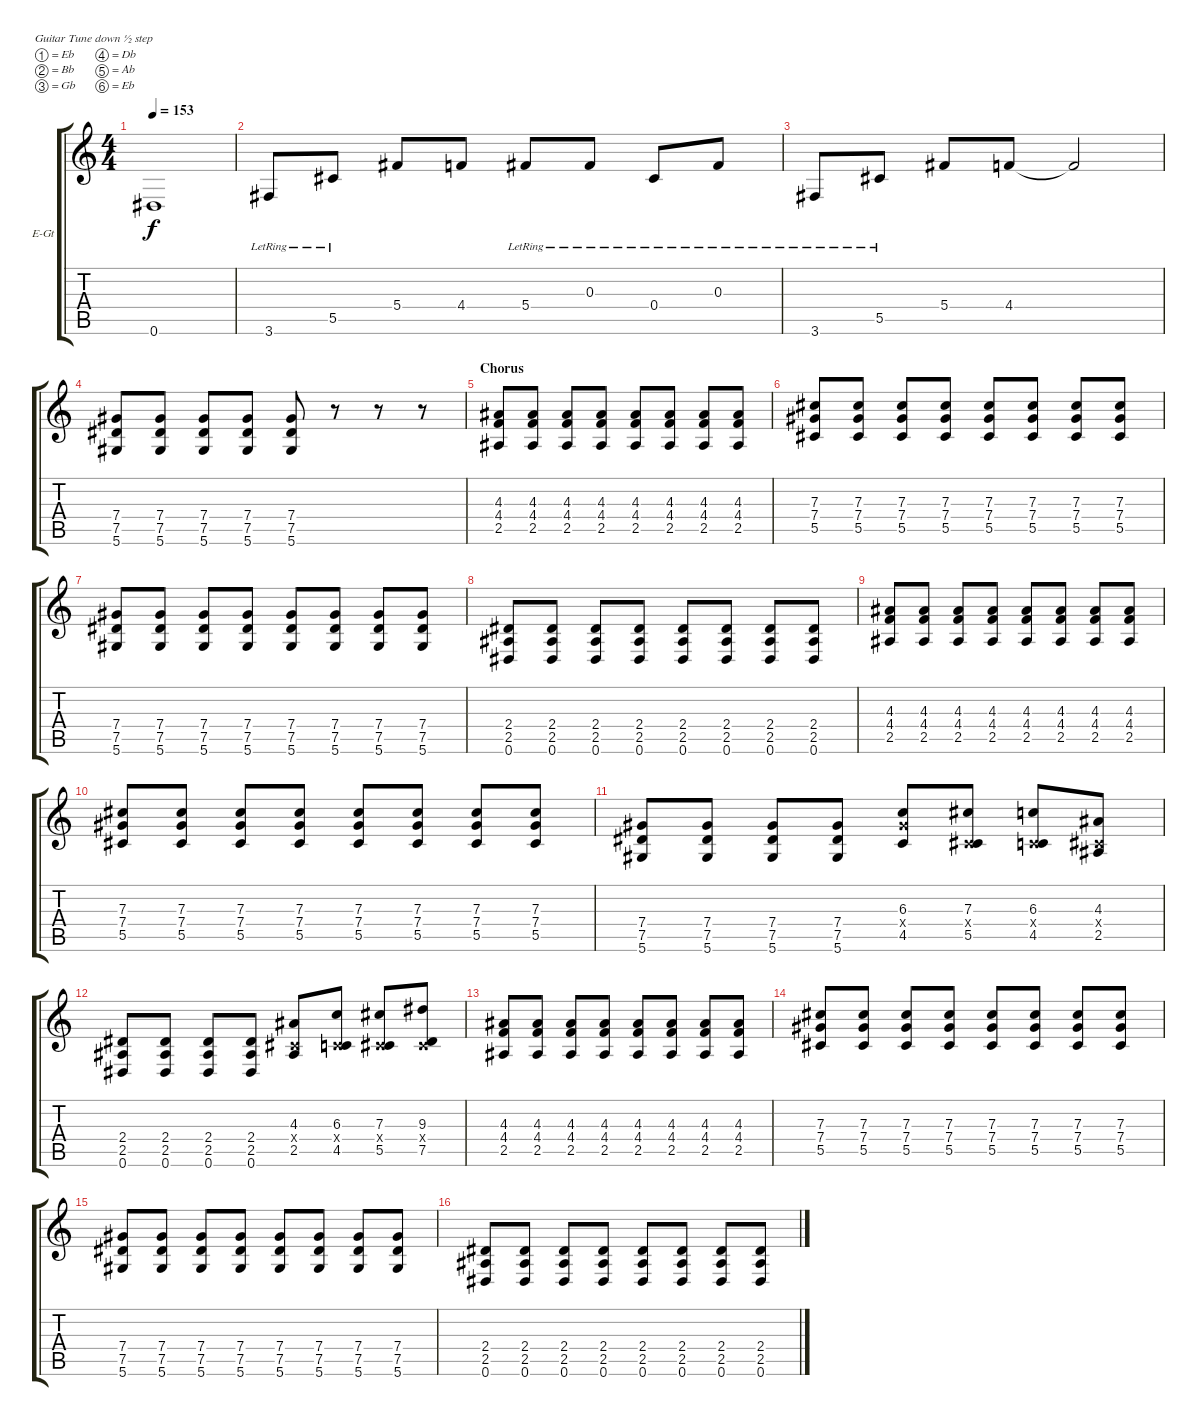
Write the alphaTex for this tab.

\bracketExtendMode groupsimilarinstruments
\firstSystemTrackNameOrientation horizontal
\otherSystemsTrackNameOrientation horizontal
\track ("Lead Guitar" "E-Gt") {instrument overdrivenguitar}
\staff {score tabs}
\tuning (Eb4 Bb3 Gb3 Db3 Ab2 Eb2)
\ts (4 4)
\tempo 153
\clef g2
\ks c
0.6.1{dy f} |
3.6{lr}.8 5.5{lr}.8 5.4.8 4.4.8 5.4{lr}.8 0.3{lr}.8 0.4{lr}.8 0.3{lr}.8 |
3.6{lr}.8 5.5{lr}.8 5.4.8 4.4.8 4.4{t}.2 |
(7.4 7.5 5.6).8 (7.4 7.5 5.6).8 (7.4 7.5 5.6).8 (7.4 7.5 5.6).8 (7.4 7.5 5.6).8 r.8 r.8 r.8 |
\section ("" "Chorus")
(4.3 4.4 2.5).8 (4.3 4.4 2.5).8 (4.3 4.4 2.5).8 (4.3 4.4 2.5).8 (4.3 4.4 2.5).8 (4.3 4.4 2.5).8 (4.3 4.4 2.5).8 (4.3 4.4 2.5).8 |
(7.3 7.4 5.5).8 (7.3 7.4 5.5).8 (7.3 7.4 5.5).8 (7.3 7.4 5.5).8 (7.3 7.4 5.5).8 (7.3 7.4 5.5).8 (7.3 7.4 5.5).8 (7.3 7.4 5.5).8 |
(7.4 7.5 5.6).8 (7.4 7.5 5.6).8 (7.4 7.5 5.6).8 (7.4 7.5 5.6).8 (7.4 7.5 5.6).8 (7.4 7.5 5.6).8 (7.4 7.5 5.6).8 (7.4 7.5 5.6).8 |
(2.4 2.5 0.6).8 (2.4 2.5 0.6).8 (2.4 2.5 0.6).8 (2.4 2.5 0.6).8 (2.4 2.5 0.6).8 (2.4 2.5 0.6).8 (2.4 2.5 0.6).8 (2.4 2.5 0.6).8 |
(4.3 4.4 2.5).8 (4.3 4.4 2.5).8 (4.3 4.4 2.5).8 (4.3 4.4 2.5).8 (4.3 4.4 2.5).8 (4.3 4.4 2.5).8 (4.3 4.4 2.5).8 (4.3 4.4 2.5).8 |
(7.3 7.4 5.5).8 (7.3 7.4 5.5).8 (7.3 7.4 5.5).8 (7.3 7.4 5.5).8 (7.3 7.4 5.5).8 (7.3 7.4 5.5).8 (7.3 7.4 5.5).8 (7.3 7.4 5.5).8 |
(7.4 7.5 5.6).8 (7.4 7.5 5.6).8 (7.4 7.5 5.6).8 (7.4 7.5 5.6).8 (6.3 7.4{x} 4.5).8 (7.3 0.4{x} 5.5).8 (6.3 0.4{x} 4.5).8 (4.3 0.4{x} 2.5).8 |
(2.4 2.5 0.6).8 (2.4 2.5 0.6).8 (2.4 2.5 0.6).8 (2.4 2.5 0.6).8 (4.3 0.4{x} 2.5).8 (6.3 0.4{x} 4.5).8 (7.3 0.4{x} 5.5).8 (9.3 0.4{x} 7.5).8 |
(4.3 4.4 2.5).8 (4.3 4.4 2.5).8 (4.3 4.4 2.5).8 (4.3 4.4 2.5).8 (4.3 4.4 2.5).8 (4.3 4.4 2.5).8 (4.3 4.4 2.5).8 (4.3 4.4 2.5).8 |
(7.3 7.4 5.5).8 (7.3 7.4 5.5).8 (7.3 7.4 5.5).8 (7.3 7.4 5.5).8 (7.3 7.4 5.5).8 (7.3 7.4 5.5).8 (7.3 7.4 5.5).8 (7.3 7.4 5.5).8 |
(7.4 7.5 5.6).8 (7.4 7.5 5.6).8 (7.4 7.5 5.6).8 (7.4 7.5 5.6).8 (7.4 7.5 5.6).8 (7.4 7.5 5.6).8 (7.4 7.5 5.6).8 (7.4 7.5 5.6).8 |
(2.4 2.5 0.6).8 (2.4 2.5 0.6).8 (2.4 2.5 0.6).8 (2.4 2.5 0.6).8 (2.4 2.5 0.6).8 (2.4 2.5 0.6).8 (2.4 2.5 0.6).8 (2.4 2.5 0.6).8
